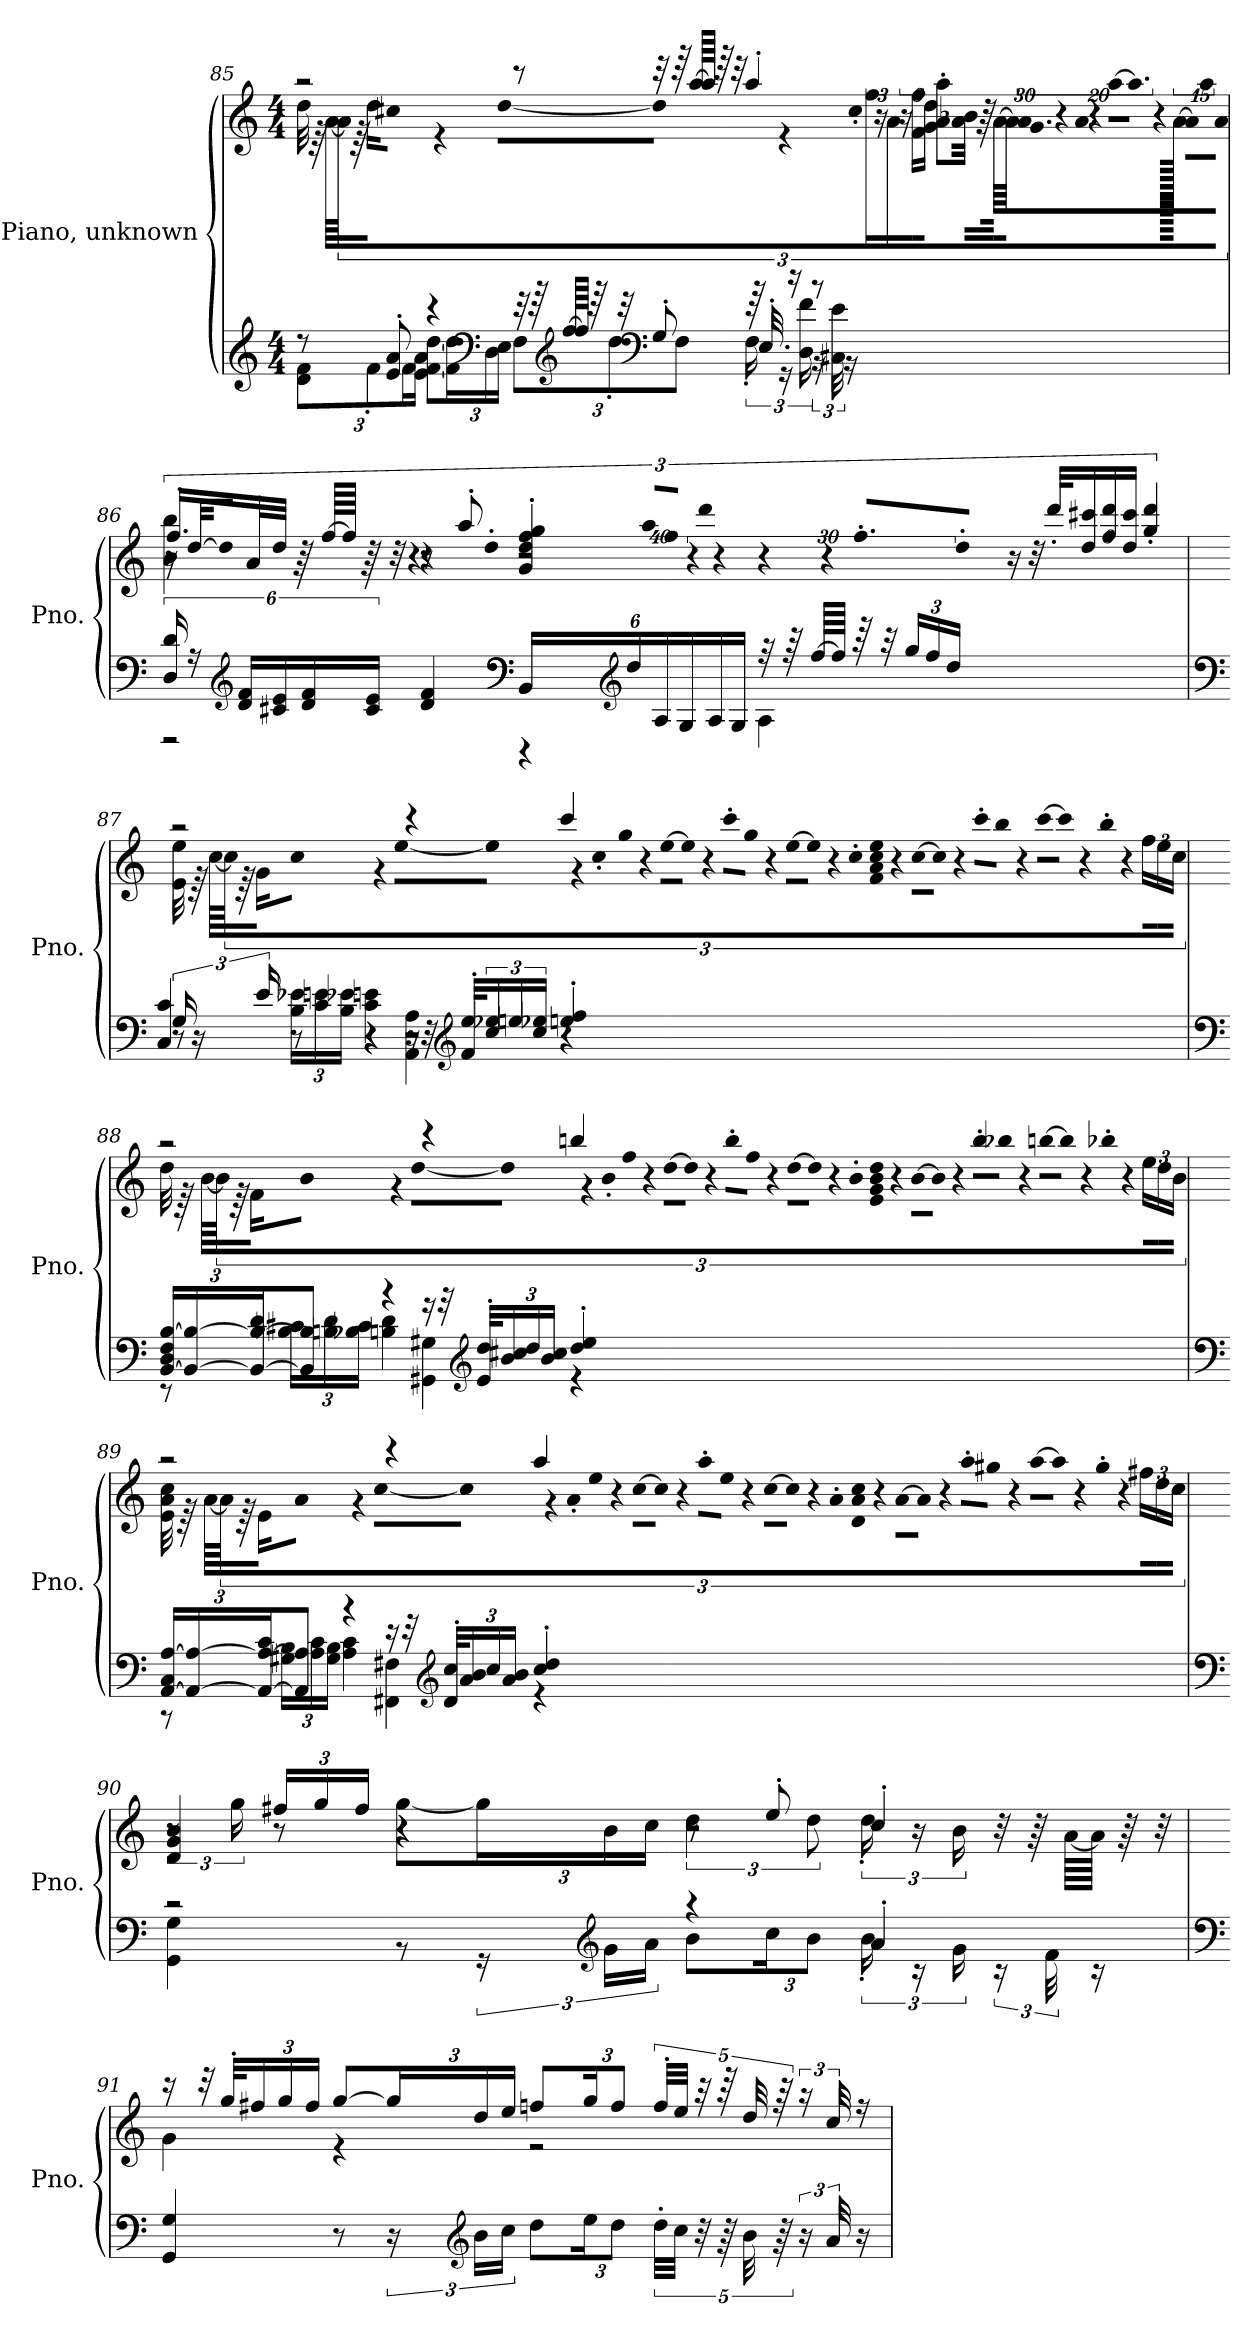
**kern	**kern
*part1	*part1
*staff2	*staff1
*I"Piano, unknown	*
*I'Pno.	*
!!LO:LB:g=z
*clefG2	*clefG2
*k[]	*k[]
*M4/4	*M4/4
=85	=85
*^	*
*	*Xbrackettup	*
*	*	*^
8r	12d\ 12f\L	2r	32dd\
.	.	.	64r
.	.	.	[64a\LLLL
.	.	.	96a\JJJJ]
.	.	.	96r
.	12f'\	.	24dd\LL
8e/' 8a/'	.	.	32cc#X\JJk
.	.	.	64r
.	24f\L	.	.
.	.	.	[64dd\LLLL
.	.	.	64dd\JJJJ]
.	.	.	64r
.	24e\ 24a\JJ	.	.
.	.	.	32cc#'\
4r	[8f\ [8dd\L	.	24ff\
.	.	.	24r
.	.	.	24a\
.	24f\] 24dd\]L	.	24r
*clefF4	*	*	*
.	24D\	.	24f\ 24ff\LL
.	24E\JJ	.	24g\ 24dd\JJ
32r	12F\L	8r	8a\' 8aa\'L
64r	.	.	.
*clefG2	*	*	*
[64ff/LLLL	.	.	.
64ff/JJJJ]	.	.	.
64r	.	.	.
.	12dd'\	.	.
32r	.	.	.
*clefF4	*	*	*
8G'/	.	32r	32a\ 32b-X\Jkk
.	.	64r	64r
.	12F\J	.	.
.	.	[64aa/LLLL	[64a\KKLL
.	.	64aa/JJJJ]	16a\]
.	.	64r	.
.	.	32r	.
*	*brackettup	*	*
!	!	!	!LO:N:vis=256
64r	24F'\	4aa'/	1920%17a\KLL
!	!	!	!LO:N:vis=64.
.	.	.	640%17g\JJJJ
32.E'/	.	.	.
.	.	.	1920ryy
!	!	!	!LO:N:vis=128
.	.	.	1920%17r
.	24r	.	.
!	!	!	!LO:N:vis=64.
.	.	.	640%17a\
16r	.	.	.
!	!	!	!LO:N:vis=128
.	.	.	1920%17r
!	!	!	!LO:N:vis=256
.	.	.	[1920%17aa\KLLLL
.	24D\ 24f\	.	.
!	!	!	!LO:N:vis=64.
.	.	.	640%17aa\JJJJ]
.	.	.	1920ryy
!	!	!	!LO:N:vis=128
.	.	.	1920%17r
8r	24r	.	[960a\
.	.	.	320%13a\LL]
.	48C#X\ 48e\	.	24aa\
.	16r	.	.
.	.	.	24a\JJ
!!LO:PB:g=z
=86	=86	=86	=86
*	*	*	*^
24D/ 24d/	2r	24r	4b\ 4bb\	16.ff'/LL
24r	.	[48dd/KKL	.	.
.	.	8dd/J]	.	.
*clefG2	*	*	*	*
24d/ 24f/LL	.	.	.	.
.	.	.	.	32a'/L
*Xbrackettup	*	*	*	*
24c#X/ 24e/	.	.	.	32dd/JJJ
.	.	.	.	64r
24d/ 24f/	.	.	.	.
.	.	.	.	[64ff/LLLL
.	.	32r	.	64ff/JJJJ]
.	.	.	.	64r
24c#/ 24e/JJ	.	.	.	.
.	.	32dd'/	.	32r
!	!	!LO:N:vis=32	!	!
4d/ 4f/	.	640%23aa/LLL	4r	8r
!	!	!LO:N:vis=32	!	!
.	.	640%23ff/JJJ	.	.
!	!	!LO:N:vis=64	!	!
.	.	960%17r	.	.
!	!	!LO:N:vis=64	!	!
.	.	960%17ddd/	.	.
!	!	!LO:N:vis=32	!	!
.	.	640%23r	.	.
.	.	.	.	8aa'/
!	!	!LO:N:vis=64	!	!
.	.	960%17r	.	.
!	!	!LO:N:vis=32.	!	!
.	.	1920%103ff'/LLL	.	.
!	!	!LO:N:vis=32	!	!
.	.	640%23dd'/JJJ	.	.
*clefF4	*	*	*	*
24BB/LL	4r	.	2r	4g/' 4dd/' 4ff/' 4gg/'
.	.	16r	.	.
*clefG2	*	*	*	*
24dd/	.	.	.	.
.	.	32r	.	.
24A/	.	.	.	.
.	.	32ddd'/KLL	.	.
24G/	.	.	.	.
*	*	*Xbrackettup	*	*
.	.	24dd/ 24ccc#X/	.	.
24A/	.	.	.	.
.	.	24ff/ 24ddd/	.	.
24G/JJ	.	.	.	.
.	.	24dd/ 24ccc#/JJ	.	.
32r	4A\	.	.	4r
.	.	4gg/' 4ddd/'	.	.
64r	.	.	.	.
[64ff/LLLL	.	.	.	.
64ff/JJJJ]	.	.	.	.
64r	.	.	.	.
32r	.	.	.	.
24gg/LL	.	.	.	.
24ff/	.	.	.	.
24dd/JJ	.	.	.	.
1920ryy	1920ryy	.	1920ryy	1920ryy
*v	*v	*	*	*
*	*v	*v	*v
!!LO:LB:g=z
=87	=87
*clefF4	*
*brackettup	*
*^	*^
*	*^	*	*
24G/	8r	4C/ 4c/	2r	32e\ 32ee\
.	.	.	.	64r
24r	.	.	.	.
.	.	.	.	[64cc\LLLL
*	*	*	*	*brackettup
.	.	.	.	96cc\JJJJ]
.	.	.	.	96r
24e/	.	.	.	24g\LL
*	*Xbrackettup	*	*	*
8r	24B\ 24e-X\LL	.	.	32cc\JJk
.	.	.	.	64r
.	24c\ 24en\	.	.	.
.	.	.	.	[64ee\LLLL
.	.	.	.	64ee\JJJJ]
.	.	.	.	64r
.	24B\ 24e-X\JJ	.	.	.
.	.	.	.	32cc'\
4r	4c\ 4en\	4r	.	32gg\
.	.	.	.	64r
.	.	.	.	[64ee\LLLL
.	.	.	.	64ee\JJJJ]
.	.	.	.	64r
.	.	.	.	32ccc'\LLL
.	.	.	.	32gg\JJJ
.	.	.	.	64r
.	.	.	.	[64ee\LLLL
.	.	.	.	64ee\JJJJ]
.	.	.	.	64r
.	.	.	.	32cc'\
16r	4AA\ 4A\	2r	4r	32f\ 32a\ 32cc\ 32ee\
.	.	.	.	64r
.	.	.	.	[64cc\LLLL
32r	.	.	.	64cc\JJJJ]
.	.	.	.	64r
*clefG2	*	*	*	*
32f/' 32ee/'KLL	.	.	.	32ccc'\LLL
24cc/ 24ee-X/	.	.	.	32bb\JJJ
.	.	.	.	64r
24een/	.	.	.	.
.	.	.	.	[64ccc\LLLL
.	.	.	.	64ccc\JJJJ]
.	.	.	.	64r
24cc/ 24ee-X/JJ	.	.	.	.
.	.	.	.	32bb'\
4een/' 4ff/'	4r	.	4ccc/	8r
*	*	*	*	*Xbrackettup
.	.	.	.	24ff\LL
.	.	.	.	24ee\
.	.	.	.	24cc\JJ
*v	*v	*v	*	*
!!LO:LB:g=z	!!
=88	=88	=88
*clefF4	*	*
*^	*	*
[24BB/ 24D/ 24F/ [24B/LL	8r	2r	32dd\
.	.	.	64r
24BB/_ 24B/_	.	.	.
.	.	.	[64b\LLLL
*	*	*	*brackettup
.	.	.	96b\JJJJ]
.	.	.	96r
24BB/_ 24B/_ 24d/J	.	.	24f\LL
8BB/] 8B/]J	24B-X\ 24c#X\LL	.	32b\JJk
.	.	.	64r
.	24Bn\ 24d\	.	.
.	.	.	[64dd\LLLL
.	.	.	64dd\JJJJ]
.	.	.	64r
.	24B-X\ 24c#\JJ	.	.
.	.	.	32b'\
4r	4Bn\ 4d\	.	32ff\
.	.	.	64r
.	.	.	[64dd\LLLL
.	.	.	64dd\JJJJ]
.	.	.	64r
.	.	.	32bb'\LLL
.	.	.	32ff\JJJ
.	.	.	64r
.	.	.	[64dd\LLLL
.	.	.	64dd\JJJJ]
.	.	.	64r
.	.	.	32b'\
16r	4GG#X\ 4G#X\	4r	32e\ 32g\ 32b\ 32dd\
.	.	.	64r
.	.	.	[64b\LLLL
32r	.	.	64b\JJJJ]
.	.	.	64r
*clefG2	*	*	*
32e/' 32dd/'KLL	.	.	32bb'\LLL
24b/ 24cc#X/	.	.	32bb-X\JJJ
.	.	.	64r
24dd/	.	.	.
.	.	.	[64bbn\LLLL
.	.	.	64bb\JJJJ]
.	.	.	64r
24b/ 24cc#/JJ	.	.	.
.	.	.	32bb-X'\
4dd/' 4ee/'	4r	4bbn/	8r
*	*	*	*Xbrackettup
.	.	.	24ee\LL
.	.	.	24dd\
.	.	.	24b\JJ
!!LO:LB:g=z	!!
=89	=89	=89	=89
*clefF4	*	*	*
[24AA/ 24C/ [24A/LL	8r	2r	32e\ 32a\ 32cc\
.	.	.	64r
24AA/_ 24A/_	.	.	.
.	.	.	[64a\LLLL
*	*	*	*brackettup
.	.	.	96a\JJJJ]
.	.	.	96r
24AA/_ 24A/_ 24c/J	.	.	24e\LL
8AA/] 8A/]J	24G#X\ 24B\LL	.	32a\JJk
.	.	.	64r
.	24A\ 24c\	.	.
.	.	.	[64cc\LLLL
.	.	.	64cc\JJJJ]
.	.	.	64r
.	24G#\ 24B\JJ	.	.
.	.	.	32a'\
4r	4A\ 4c\	.	32ee\
.	.	.	64r
.	.	.	[64cc\LLLL
.	.	.	64cc\JJJJ]
.	.	.	64r
.	.	.	32aa'\LLL
.	.	.	32ee\JJJ
.	.	.	64r
.	.	.	[64cc\LLLL
.	.	.	64cc\JJJJ]
.	.	.	64r
.	.	.	32a'\
16r	4FF#X\ 4F#X\	4r	32d\ 32a\ 32cc\
.	.	.	64r
.	.	.	[64a\LLLL
32r	.	.	64a\JJJJ]
.	.	.	64r
*clefG2	*	*	*
32d/' 32cc/'KLL	.	.	32aa'\LLL
24a/ 24b/	.	.	32gg#X\JJJ
.	.	.	64r
24cc/	.	.	.
.	.	.	[64aa\LLLL
.	.	.	64aa\JJJJ]
.	.	.	64r
24a/ 24b/JJ	.	.	.
.	.	.	32gg#'\
4cc/' 4dd/'	4r	4aa/	8r
*	*	*	*Xbrackettup
.	.	.	24ff#X\LL
.	.	.	24dd\
.	.	.	24cc\JJ
*	*	*v	*v
!!LO:LB:g=z
=90	=90	=90
*clefF4	*	*
*	*	*^
*	*	*	*brackettup
*	*	*	*^
2r	4GG\ 4G\	8r	12r	4d/ 4g/ 4b/
.	.	.	24gg\	.
*	*	*Xbrackettup	*	*
.	.	24ff#X/LL	8r	.
.	.	24gg/	.	.
.	.	24ff#/JJ	.	.
.	8r	4r	[8gg\L	4r
*	*brackettup	*	*	*
.	24r	.	24gg\L]	.
*clefG2	*	*	*	*
.	24g\LL	.	24b\	.
.	24a\JJ	.	24cc\JJ	.
*	*	*	*brackettup	*
4r	8b\L	8r	6dd\	2r
*	*Xbrackettup	*	*	*
.	24cc\K	8ee'/	.	.
.	12b\J	.	12dd\	.
*	*brackettup	*	*	*
4a'/	24b'\	4cc'/	24dd'\	.
.	24r	.	24r	.
.	24g\	.	24b\	.
.	24r	.	32r	.
.	.	.	64r	.
.	48f\	.	.	.
.	.	.	[64a\LLLL	.
.	16r	.	64a\JJJJ]	.
.	.	.	64r	.
.	.	.	32r	.
*v	*v	*	*	*
*	*v	*v	*v
!!LO:LB:g=z
=91	=91
*clefF4	*
*	*^
4GG/ 4G/	16r	4g\
.	32r	.
.	32gg'/KLL	.
*	*Xbrackettup	*
.	24ff#X/	.
.	24gg/	.
.	24ff#/JJ	.
8r	[8gg/L	4r
24r	24gg/L]	.
*clefG2	*	*
24b\LL	24dd/	.
24cc\JJ	24ee/JJ	.
8dd\L	8ffn/L	2r
*Xbrackettup	*	*
24ee\K	24gg/K	.
12dd\J	12ff/J	.
*brackettup	*brackettup	*
40dd'\LLL	40ff'/LLL	.
40cc\JJJ	40ee/JJJ	.
40r	40r	.
80r	80r	.
40b\	40dd/	.
80r	80r	.
24r	24r	.
48a/	48cc/	.
16r	16r	.
*	*v	*v
=	=
*-	*-
